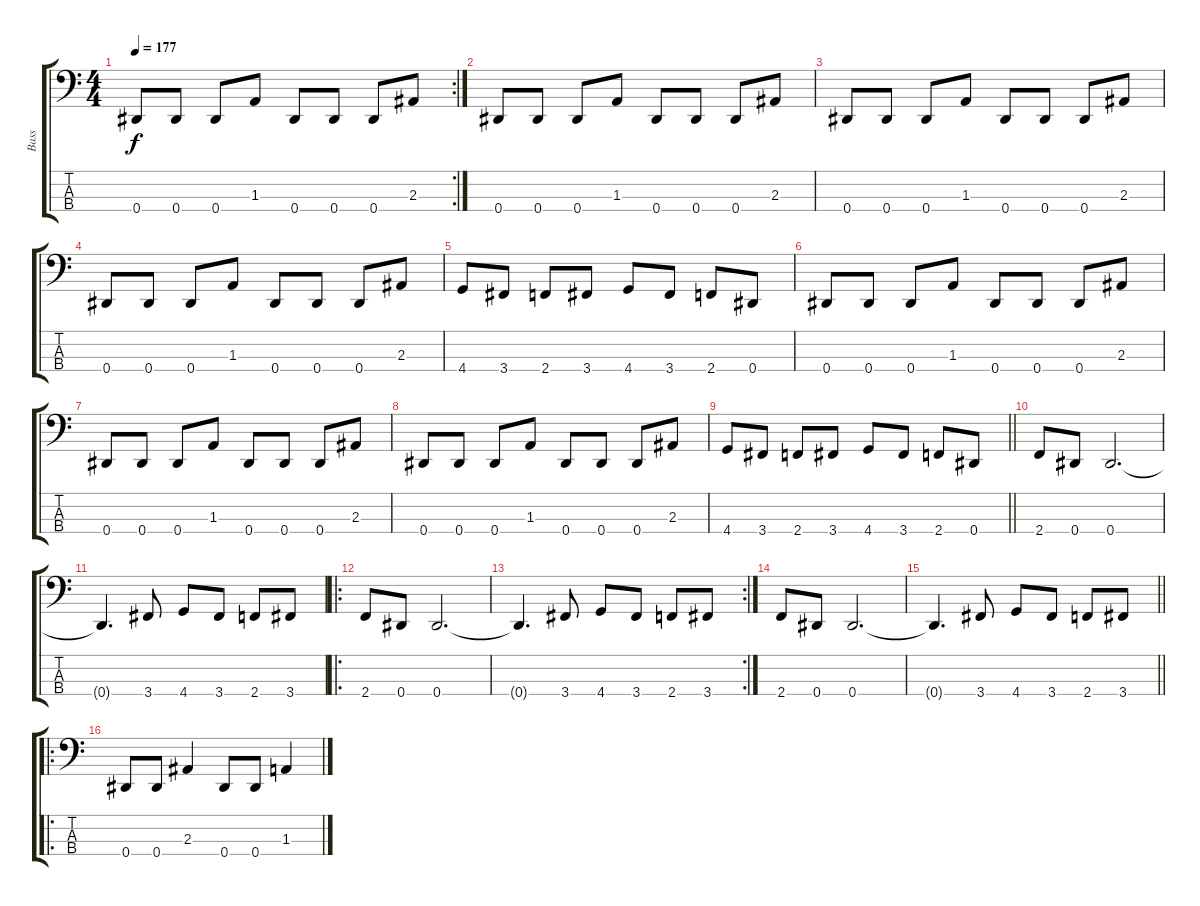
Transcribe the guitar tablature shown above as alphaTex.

\track ("Bass" "Bass") {instrument electricbassfinger}
\staff {score tabs}
\tuning (Gb2 Db2 Ab1 Eb1) {hide}
\rc 2
\ts (4 4)
\tempo 177
\clef f4
\ks c
0.4.8{dy f} 0.4.8 0.4.8 1.3.8 0.4.8 0.4.8 0.4.8 2.3.8 |
0.4.8 0.4.8 0.4.8 1.3.8 0.4.8 0.4.8 0.4.8 2.3.8 |
0.4.8 0.4.8 0.4.8 1.3.8 0.4.8 0.4.8 0.4.8 2.3.8 |
0.4.8 0.4.8 0.4.8 1.3.8 0.4.8 0.4.8 0.4.8 2.3.8 |
4.4.8 3.4.8 2.4.8 3.4.8 4.4.8 3.4.8 2.4.8 0.4.8 |
0.4.8 0.4.8 0.4.8 1.3.8 0.4.8 0.4.8 0.4.8 2.3.8 |
0.4.8 0.4.8 0.4.8 1.3.8 0.4.8 0.4.8 0.4.8 2.3.8 |
0.4.8 0.4.8 0.4.8 1.3.8 0.4.8 0.4.8 0.4.8 2.3.8 |
\barLineRight lightlight
4.4.8 3.4.8 2.4.8 3.4.8 4.4.8 3.4.8 2.4.8 0.4.8 |
2.4.8 0.4.8 0.4.2{d} |
0.4{t}.4{d} 3.4.8 4.4.8 3.4.8 2.4.8 3.4.8 |
\ro
2.4.8 0.4.8 0.4.2{d} |
\rc 2
0.4{t}.4{d} 3.4.8 4.4.8 3.4.8 2.4.8 3.4.8 |
2.4.8 0.4.8 0.4.2{d} |
\barLineRight lightlight
0.4{t}.4{d} 3.4.8 4.4.8 3.4.8 2.4.8 3.4.8 |
\ro
0.4.8 0.4.8 2.3.4 0.4.8 0.4.8 1.3.4
